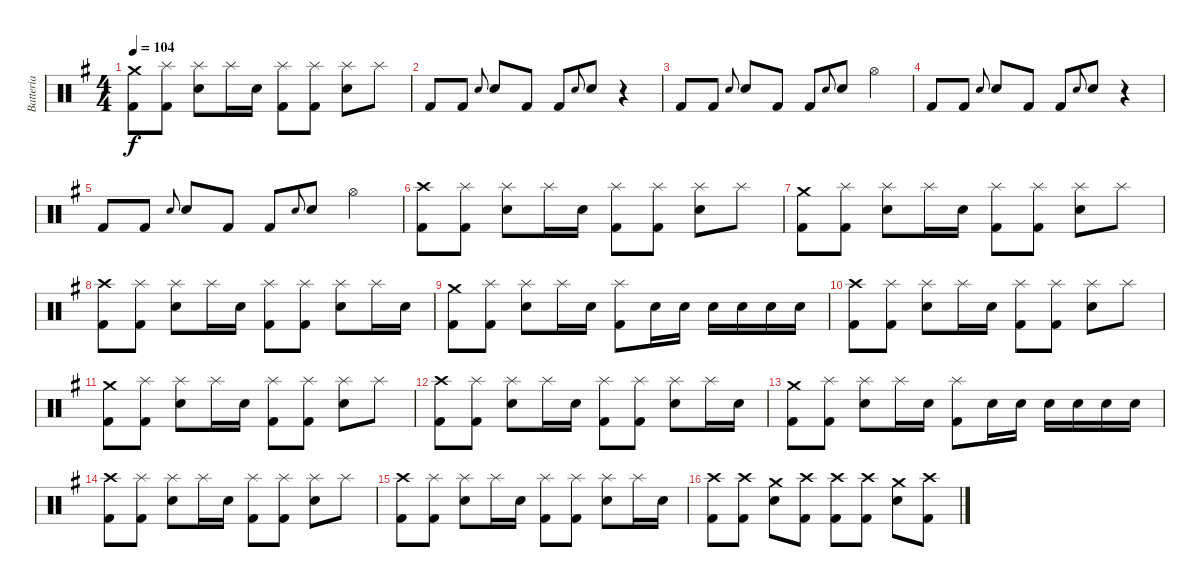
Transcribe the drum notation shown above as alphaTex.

\track ("Batteria" "Batteria") {instrument percussion}
\staff {score}
\articulation defaults
\ts (4 4)
\tempo 104
\clef neutral
\ks g
("Kick (hit) 2" "Crash medium (hit)").8{dy f} ("Kick (hit) 2" "Splash (hit)").8 ("Snare (hit) 2" "Splash (hit)").8 "Splash (hit)".16 "Snare (hit) 2".16 ("Kick (hit) 2" "Splash (hit)").8 ("Kick (hit) 2" "Splash (hit)").8 ("Snare (hit) 2" "Splash (hit)").8 "Splash (hit)".8 |
"Kick (hit) 2".8 "Kick (hit) 2".8 "Snare (hit) 2".8{gr onbeat} "Snare (hit) 2".8 "Kick (hit) 2".8 "Kick (hit) 2".8 "Snare (hit) 2".8{gr onbeat} "Snare (hit) 2".8 r.4 |
"Kick (hit) 2".8 "Kick (hit) 2".8 "Snare (hit) 2".8{gr onbeat} "Snare (hit) 2".8 "Kick (hit) 2".8 "Kick (hit) 2".8 "Snare (hit) 2".8{gr onbeat} "Snare (hit) 2".8 "Hi-Hat (open)".4 |
"Kick (hit) 2".8 "Kick (hit) 2".8 "Snare (hit) 2".8{gr onbeat} "Snare (hit) 2".8 "Kick (hit) 2".8 "Kick (hit) 2".8 "Snare (hit) 2".8{gr onbeat} "Snare (hit) 2".8 r.4 |
"Kick (hit) 2".8 "Kick (hit) 2".8 "Snare (hit) 2".8{gr onbeat} "Snare (hit) 2".8 "Kick (hit) 2".8 "Kick (hit) 2".8 "Snare (hit) 2".8{gr onbeat} "Snare (hit) 2".8 "Hi-Hat (open)".4 |
("Kick (hit) 2" "Crash high (hit)").8 ("Kick (hit) 2" "Splash (hit)").8 ("Snare (hit) 2" "Splash (hit)").8 "Splash (hit)".16 "Snare (hit) 2".16 ("Kick (hit) 2" "Splash (hit)").8 ("Kick (hit) 2" "Splash (hit)").8 ("Snare (hit) 2" "Splash (hit)").8 "Splash (hit)".8 |
("Kick (hit) 2" "Crash medium (hit)").8 ("Kick (hit) 2" "Splash (hit)").8 ("Snare (hit) 2" "Splash (hit)").8 "Splash (hit)".16 "Snare (hit) 2".16 ("Kick (hit) 2" "Splash (hit)").8 ("Kick (hit) 2" "Splash (hit)").8 ("Snare (hit) 2" "Splash (hit)").8 "Splash (hit)".8 |
("Kick (hit) 2" "Crash high (hit)").8 ("Kick (hit) 2" "Splash (hit)").8 ("Snare (hit) 2" "Splash (hit)").8 "Splash (hit)".16 "Snare (hit) 2".16 ("Kick (hit) 2" "Splash (hit)").8 ("Kick (hit) 2" "Splash (hit)").8 ("Snare (hit) 2" "Splash (hit)").8 "Splash (hit)".16 "Snare (hit) 2".16 |
("Kick (hit) 2" "Crash medium (hit)").8 ("Kick (hit) 2" "Splash (hit)").8 ("Snare (hit) 2" "Splash (hit)").8 "Splash (hit)".16 "Snare (hit) 2".16 ("Kick (hit) 2" "Splash (hit)").8 "Snare (hit) 2".16 "Snare (hit) 2".16 "Snare (hit) 2".16 "Snare (hit) 2".16 "Snare (hit) 2".16 "Snare (hit) 2".16 |
("Kick (hit) 2" "Crash high (hit)").8 ("Kick (hit) 2" "Splash (hit)").8 ("Snare (hit) 2" "Splash (hit)").8 "Splash (hit)".16 "Snare (hit) 2".16 ("Kick (hit) 2" "Splash (hit)").8 ("Kick (hit) 2" "Splash (hit)").8 ("Snare (hit) 2" "Splash (hit)").8 "Splash (hit)".8 |
("Kick (hit) 2" "Crash medium (hit)").8 ("Kick (hit) 2" "Splash (hit)").8 ("Snare (hit) 2" "Splash (hit)").8 "Splash (hit)".16 "Snare (hit) 2".16 ("Kick (hit) 2" "Splash (hit)").8 ("Kick (hit) 2" "Splash (hit)").8 ("Snare (hit) 2" "Splash (hit)").8 "Splash (hit)".8 |
("Kick (hit) 2" "Crash high (hit)").8 ("Kick (hit) 2" "Splash (hit)").8 ("Snare (hit) 2" "Splash (hit)").8 "Splash (hit)".16 "Snare (hit) 2".16 ("Kick (hit) 2" "Splash (hit)").8 ("Kick (hit) 2" "Splash (hit)").8 ("Snare (hit) 2" "Splash (hit)").8 "Splash (hit)".16 "Snare (hit) 2".16 |
("Kick (hit) 2" "Crash medium (hit)").8 ("Kick (hit) 2" "Splash (hit)").8 ("Snare (hit) 2" "Splash (hit)").8 "Splash (hit)".16 "Snare (hit) 2".16 ("Kick (hit) 2" "Splash (hit)").8 "Snare (hit) 2".16 "Snare (hit) 2".16 "Snare (hit) 2".16 "Snare (hit) 2".16 "Snare (hit) 2".16 "Snare (hit) 2".16 |
("Kick (hit) 2" "Crash high (hit)").8 ("Kick (hit) 2" "Splash (hit)").8 ("Snare (hit) 2" "Splash (hit)").8 "Splash (hit)".16 "Snare (hit) 2".16 ("Kick (hit) 2" "Splash (hit)").8 ("Kick (hit) 2" "Splash (hit)").8 ("Snare (hit) 2" "Splash (hit)").8 "Splash (hit)".8 |
("Kick (hit) 2" "Crash high (hit)").8 ("Kick (hit) 2" "Splash (hit)").8 ("Snare (hit) 2" "Splash (hit)").8 "Splash (hit)".16 "Snare (hit) 2".16 ("Kick (hit) 2" "Splash (hit)").8 ("Kick (hit) 2" "Splash (hit)").8 ("Snare (hit) 2" "Splash (hit)").8 "Splash (hit)".16 "Snare (hit) 2".16 |
("Kick (hit) 2" "Crash high (hit)").8 ("Kick (hit) 2" "Crash high (hit)").8 ("Snare (hit) 2" "Crash medium (hit)").8 ("Kick (hit) 2" "Crash high (hit)").8 ("Kick (hit) 2" "Crash high (hit)").8 ("Kick (hit) 2" "Crash high (hit)").8 ("Snare (hit) 2" "Crash medium (hit)").8 ("Kick (hit) 2" "Crash high (hit)").8
